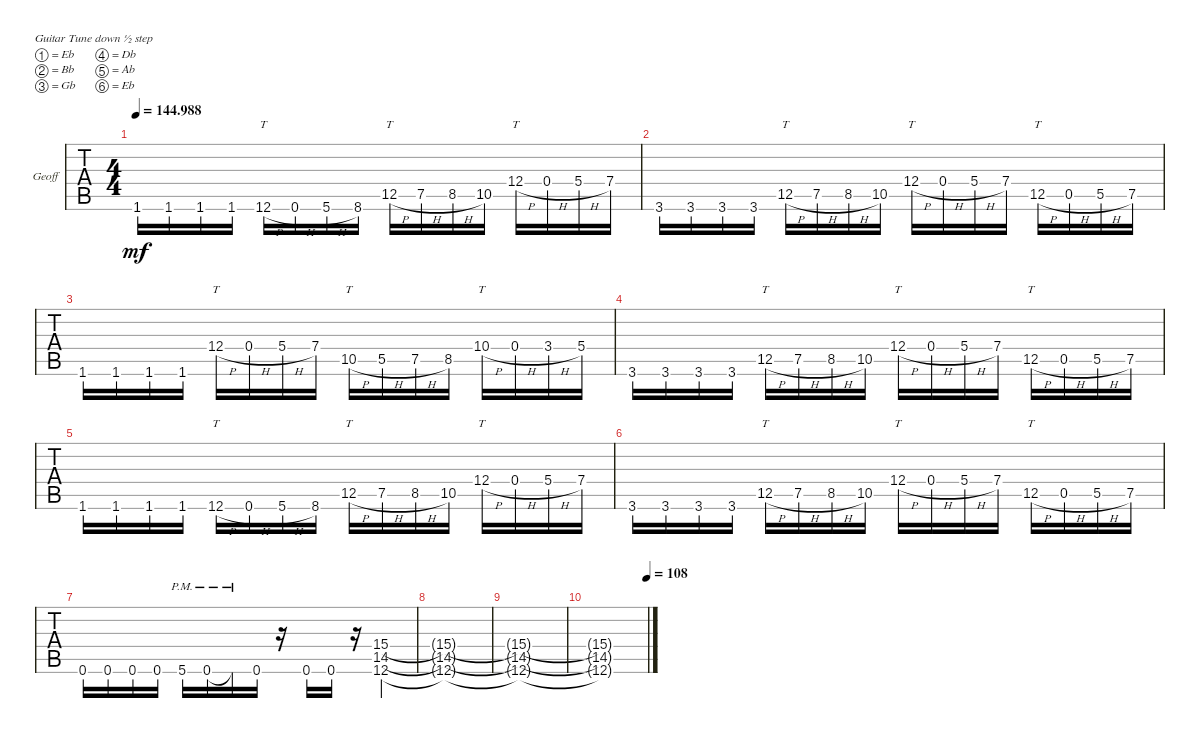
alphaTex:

\defaultSystemsLayout 4
\bracketExtendMode groupsimilarinstruments
\firstSystemTrackNameOrientation horizontal
\otherSystemsTrackNameOrientation horizontal
\track ("Geoff" "Geoff") {instrument acousticguitarsteel}
\staff {tabs}
\tuning (Eb4 Bb3 Gb3 Db3 Ab2 Eb2)
\ts (4 4)
\tempo
144.988
\accidentals auto
\clef g2
\ottava regular
\simile none
\ks c
1.6.16{dy mf} 1.6.16 1.6.16 1.6.16 12.6{h}.16{tt} 0.6{h}.16 5.6{h}.16 8.6.16 12.5{h}.16{tt} 7.5{h}.16 8.5{h}.16 10.5.16 12.4{h}.16{tt} 0.4{h}.16 5.4{h}.16 7.4.16 |
3.6.16 3.6.16 3.6.16 3.6.16 12.5{h}.16{tt} 7.5{h}.16 8.5{h}.16 10.5.16 12.4{h}.16{tt} 0.4{h}.16 5.4{h}.16 7.4.16 12.5{h}.16{tt} 0.5{h}.16 5.5{h}.16 7.5.16 |
1.6.16 1.6.16 1.6.16 1.6.16 12.4{h}.16{tt} 0.4{h}.16 5.4{h}.16 7.4.16 10.5{h}.16{tt} 5.5{h}.16 7.5{h}.16 8.5.16 10.4{h}.16{tt} 0.4{h}.16 3.4{h}.16 5.4.16 |
3.6.16 3.6.16 3.6.16 3.6.16 12.5{h}.16{tt} 7.5{h}.16 8.5{h}.16 10.5.16 12.4{h}.16{tt} 0.4{h}.16 5.4{h}.16 7.4.16 12.5{h}.16{tt} 0.5{h}.16 5.5{h}.16 7.5.16 |
1.6.16 1.6.16 1.6.16 1.6.16 12.6{h}.16{tt} 0.6{h}.16 5.6{h}.16 8.6.16 12.5{h}.16{tt} 7.5{h}.16 8.5{h}.16 10.5.16 12.4{h}.16{tt} 0.4{h}.16 5.4{h}.16 7.4.16 |
3.6.16 3.6.16 3.6.16 3.6.16 12.5{h}.16{tt} 7.5{h}.16 8.5{h}.16 10.5.16 12.4{h}.16{tt} 0.4{h}.16 5.4{h}.16 7.4.16 12.5{h}.16{tt} 0.5{h}.16 5.5{h}.16 7.5.16 |
0.6.16 0.6.16 0.6.16 0.6.16 5.6{pm}.16 0.6{pm}.16 0.6{pm t}.16 0.6.16 r.16 0.6.16 0.6.16 r.16 (12.6 14.5 15.4).4 |
(12.6{t} 14.5{t} 15.4{t}).1 |
(12.6{t} 14.5{t} 15.4{t}).1 |
\tempo (108 1)
(12.6{t} 14.5{t} 15.4{t}).1
